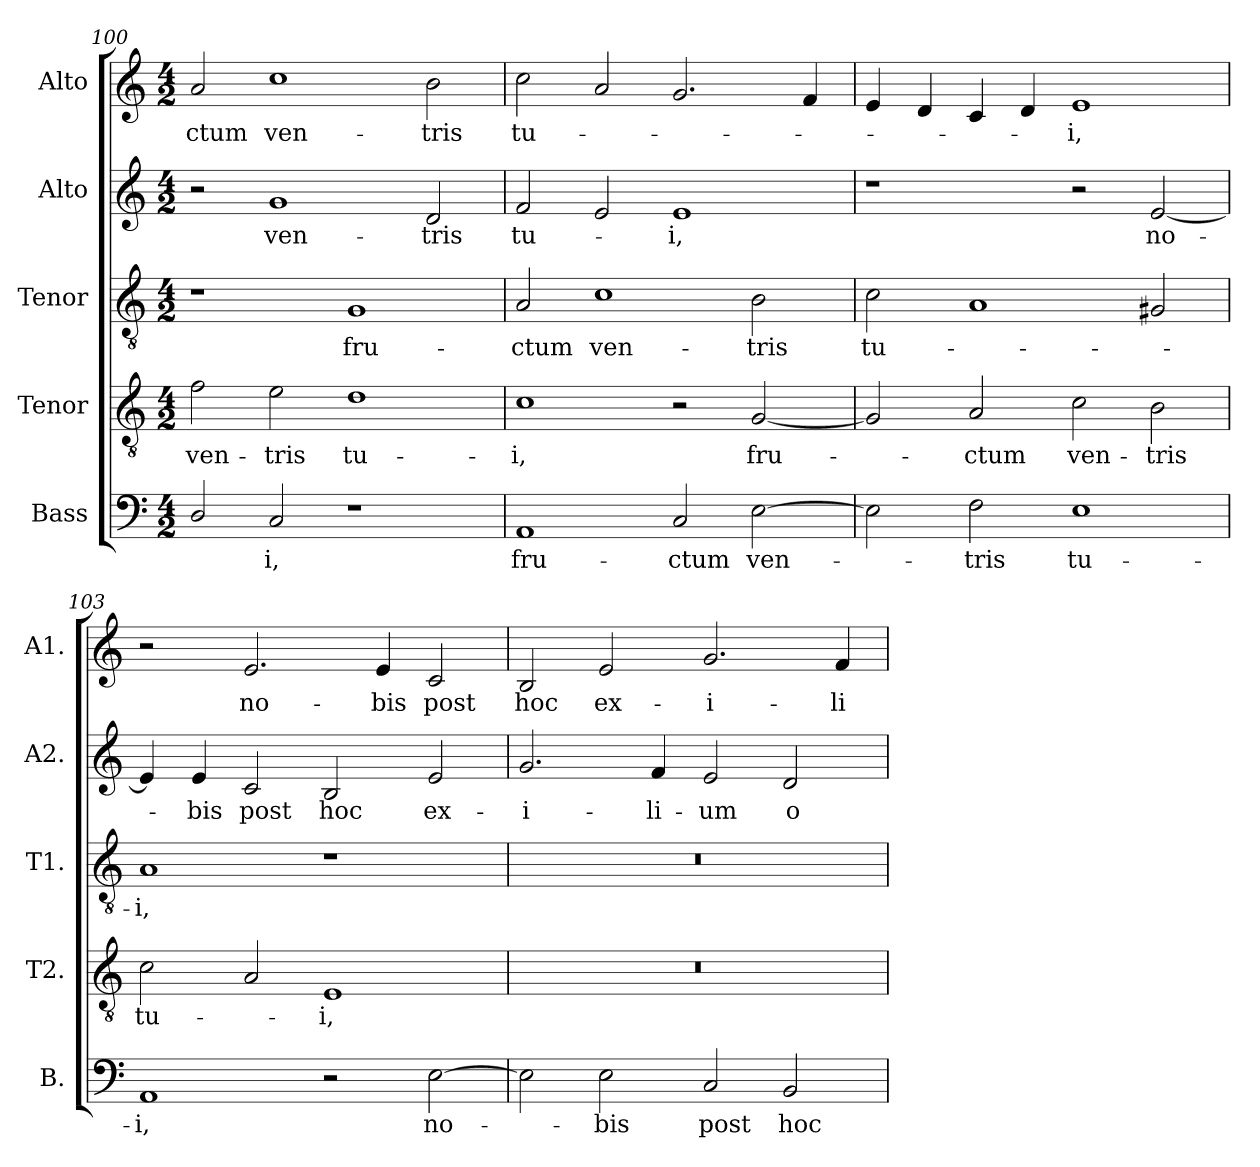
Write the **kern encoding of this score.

**kern	**text	**kern	**text	**kern	**text	**kern	**text	**kern	**text
*part5	*part5	*part4	*part4	*part3	*part3	*part2	*part2	*part1	*part1
*staff5	*staff5	*staff4	*staff4	*staff3	*staff3	*staff2	*staff2	*staff1	*staff1
*I"Bass	*	*I"Tenor	*	*I"Tenor	*	*I"Alto	*	*I"Alto	*
*I'B.	*	*I'T2.	*	*I'T1.	*	*I'A2.	*	*I'A1.	*
*clefF4	*	*clefGv2	*	*clefGv2	*	*clefG2	*	*clefG2	*
*	*	*ITrd7c12	*	*ITrd7c12	*	*	*	*	*
*k[]	*	*k[]	*	*k[]	*	*k[]	*	*k[]	*
*C:	*	*C:	*	*C:	*	*C:	*	*C:	*
*M4/2	*	*M4/2	*	*M4/2	*	*M4/2	*	*M4/2	*
=100	=100	=100	=100	=100	=100	=100	=100	=100	=100
!	!	!	!LO:LY:b:color=#000000	!	!	!	!	!	!
!	!	!	!	!	!	!	!	!	!LO:LY:b:color=#000000
2Di/	.	2Fi\	ven-	1r	.	2r	.	2ai/	-ctum
!	!LO:LY:b:color=#000000	!	!	!	!	!	!	!	!
!	!	!	!LO:LY:b:color=#000000	!	!	!	!	!	!
!	!	!	!	!	!	!	!LO:LY:b:color=#000000	!	!
!	!	!	!	!	!	!	!	!	!LO:LY:b:color=#000000
2Ci/	-i,	2Ei\	-tris	.	.	1gi	ven-	1cci	ven-
!	!	!	!LO:LY:b:color=#000000	!	!	!	!	!	!
!	!	!	!	!	!LO:LY:b:color=#000000	!	!	!	!
1r	.	1Di	tu-	1GGi	fru-	.	.	.	.
!	!	!	!	!	!	!	!LO:LY:b:color=#000000	!	!
!	!	!	!	!	!	!	!	!	!LO:LY:b:color=#000000
.	.	.	.	.	.	2di/	-tris	2bi\	-tris
=101	=101	=101	=101	=101	=101	=101	=101	=101	=101
!	!LO:LY:b:color=#000000	!	!	!	!	!	!	!	!
!	!	!	!LO:LY:b:color=#000000	!	!	!	!	!	!
!	!	!	!	!	!LO:LY:b:color=#000000	!	!	!	!
!	!	!	!	!	!	!	!LO:LY:b:color=#000000	!	!
!	!	!	!	!	!	!	!	!	!LO:LY:b:color=#000000
1AAi	fru-	1Ci	-i,	2AAi/	-ctum	2fi/	tu-	2cci\	tu-
!	!	!	!	!	!LO:LY:b:color=#000000	!	!	!	!
.	.	.	.	1Ci	ven-	2ei/	.	2ai/	.
!	!LO:LY:b:color=#000000	!	!	!	!	!	!	!	!
!	!	!	!	!	!	!	!LO:LY:b:color=#000000	!	!
2Ci/	-ctum	2r	.	.	.	1ei	-i,	2.gi/	.
!	!LO:LY:b:color=#000000	!	!	!	!	!	!	!	!
!	!	!	!LO:LY:b:color=#000000	!	!	!	!	!	!
!	!	!	!	!	!LO:LY:b:color=#000000	!	!	!	!
[2Ei\	ven-	[2GGi/	fru-	2BBi\	-tris	.	.	.	.
.	.	.	.	.	.	.	.	4fi/	.
=102	=102	=102	=102	=102	=102	=102	=102	=102	=102
!	!	!	!	!	!LO:LY:b:color=#000000	!	!	!	!
2Ei\]	.	2GGi/]	.	2Ci\	tu-	1r	.	4ei/	.
.	.	.	.	.	.	.	.	4di/	.
!	!LO:LY:b:color=#000000	!	!	!	!	!	!	!	!
!	!	!	!LO:LY:b:color=#000000	!	!	!	!	!	!
2Fi\	-tris	2AAi/	-ctum	1AAi	.	.	.	4ci/	.
.	.	.	.	.	.	.	.	4di/	.
!	!LO:LY:b:color=#000000	!	!	!	!	!	!	!	!
!	!	!	!LO:LY:b:color=#000000	!	!	!	!	!	!
!	!	!	!	!	!	!	!	!	!LO:LY:b:color=#000000
1Ei	tu-	2Ci\	ven-	.	.	2r	.	1ei	-i,
!	!	!	!LO:LY:b:color=#000000	!	!	!	!	!	!
!	!	!	!	!	!	!	!LO:LY:b:color=#000000	!	!
.	.	2BBi\	-tris	2GG#Xi/	.	[2ei/	no-	.	.
!!LO:LB:g=z
=103	=103	=103	=103	=103	=103	=103	=103	=103	=103
!	!LO:LY:b:color=#000000	!	!	!	!	!	!	!	!
!	!	!	!LO:LY:b:color=#000000	!	!	!	!	!	!
!	!	!	!	!	!LO:LY:b:color=#000000	!	!	!	!
1AAi	-i,	2Ci\	tu-	1AAi	-i,	4ei/]	.	2r	.
!	!	!	!	!	!	!	!LO:LY:b:color=#000000	!	!
.	.	.	.	.	.	4ei/	-bis	.	.
!	!	!	!	!	!	!	!LO:LY:b:color=#000000	!	!
!	!	!	!	!	!	!	!	!	!LO:LY:b:color=#000000
.	.	2AAi/	.	.	.	2ci/	post	2.ei/	no-
!	!	!	!LO:LY:b:color=#000000	!	!	!	!	!	!
!	!	!	!	!	!	!	!LO:LY:b:color=#000000	!	!
2r	.	1EEi	-i,	1r	.	2Bi/	hoc	.	.
!	!	!	!	!	!	!	!	!	!LO:LY:b:color=#000000
.	.	.	.	.	.	.	.	4ei/	-bis
!	!LO:LY:b:color=#000000	!	!	!	!	!	!	!	!
!	!	!	!	!	!	!	!LO:LY:b:color=#000000	!	!
!	!	!	!	!	!	!	!	!	!LO:LY:b:color=#000000
[2Ei\	no-	.	.	.	.	2ei/	ex-	2ci/	post
=104	=104	=104	=104	=104	=104	=104	=104	=104	=104
!	!	!LO:N:vis=1	!	!LO:N:vis=1	!	!	!	!	!
!	!	!	!	!	!	!	!LO:LY:b:color=#000000	!	!
!	!	!	!	!	!	!	!	!	!LO:LY:b:color=#000000
2Ei\]	.	0r	.	0r	.	2.gi/	-i-	2Bi/	hoc
!	!LO:LY:b:color=#000000	!	!	!	!	!	!	!	!
!	!	!	!	!	!	!	!	!	!LO:LY:b:color=#000000
2Ei\	-bis	.	.	.	.	.	.	2ei/	ex-
!	!	!	!	!	!	!	!LO:LY:b:color=#000000	!	!
.	.	.	.	.	.	4fi/	-li-	.	.
!	!LO:LY:b:color=#000000	!	!	!	!	!	!	!	!
!	!	!	!	!	!	!	!LO:LY:b:color=#000000	!	!
!	!	!	!	!	!	!	!	!	!LO:LY:b:color=#000000
2Ci/	post	.	.	.	.	2ei/	-um	2.gi/	-i-
!	!LO:LY:b:color=#000000	!	!	!	!	!	!	!	!
!	!	!	!	!	!	!	!LO:LY:b:color=#000000	!	!
2BBi/	hoc	.	.	.	.	2di/	o-	.	.
!	!	!	!	!	!	!	!	!	!LO:LY:b:color=#000000
.	.	.	.	.	.	.	.	4fi/	-li-
=	=	=	=	=	=	=	=	=	=
*-	*-	*-	*-	*-	*-	*-	*-	*-	*-
